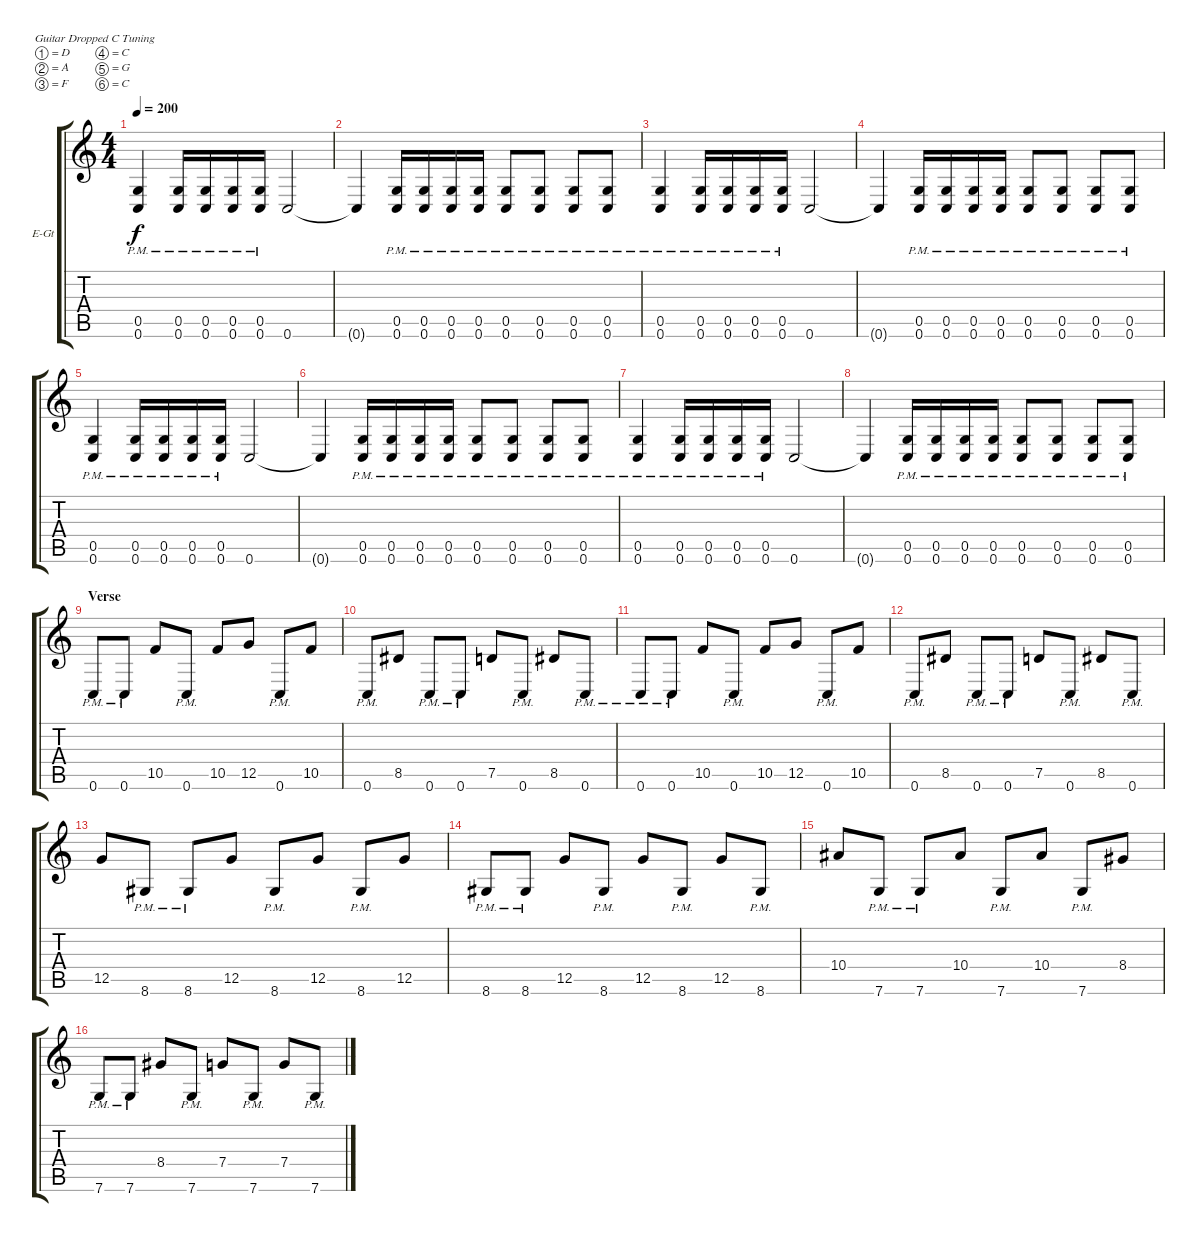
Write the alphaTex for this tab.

\defaultSystemsLayout 4
\bracketExtendMode groupsimilarinstruments
\firstSystemTrackNameOrientation horizontal
\otherSystemsTrackNameOrientation horizontal
\track ("Guitar 1" "E-Gt") {instrument distortionguitar}
\staff {score tabs}
\tuning (D4 A3 F3 C3 G2 C2)
\ts (4 4)
\tempo 200
\clef g2
\ks c
(0.6{pm} 0.5{pm}).4{dy f} (0.6{pm} 0.5{pm}).16 (0.6{pm} 0.5{pm}).16 (0.6{pm} 0.5{pm}).16 (0.6{pm} 0.5{pm}).16 0.6.2 |
0.6{t}.4 (0.6{pm} 0.5{pm}).16 (0.6{pm} 0.5{pm}).16 (0.6{pm} 0.5{pm}).16 (0.6{pm} 0.5{pm}).16 (0.6{pm} 0.5{pm}).8 (0.6{pm} 0.5{pm}).8 (0.6{pm} 0.5{pm}).8 (0.6{pm} 0.5{pm}).8 |
(0.6{pm} 0.5{pm}).4 (0.6{pm} 0.5{pm}).16 (0.6{pm} 0.5{pm}).16 (0.6{pm} 0.5{pm}).16 (0.6{pm} 0.5{pm}).16 0.6.2 |
0.6{t}.4 (0.6{pm} 0.5{pm}).16 (0.6{pm} 0.5{pm}).16 (0.6{pm} 0.5{pm}).16 (0.6{pm} 0.5{pm}).16 (0.6{pm} 0.5{pm}).8 (0.6{pm} 0.5{pm}).8 (0.6{pm} 0.5{pm}).8 (0.6{pm} 0.5{pm}).8 |
(0.6{pm} 0.5{pm}).4 (0.6{pm} 0.5{pm}).16 (0.6{pm} 0.5{pm}).16 (0.6{pm} 0.5{pm}).16 (0.6{pm} 0.5{pm}).16 0.6.2 |
0.6{t}.4 (0.6{pm} 0.5{pm}).16 (0.6{pm} 0.5{pm}).16 (0.6{pm} 0.5{pm}).16 (0.6{pm} 0.5{pm}).16 (0.6{pm} 0.5{pm}).8 (0.6{pm} 0.5{pm}).8 (0.6{pm} 0.5{pm}).8 (0.6{pm} 0.5{pm}).8 |
(0.6{pm} 0.5{pm}).4 (0.6{pm} 0.5{pm}).16 (0.6{pm} 0.5{pm}).16 (0.6{pm} 0.5{pm}).16 (0.6{pm} 0.5{pm}).16 0.6.2 |
0.6{t}.4 (0.6{pm} 0.5{pm}).16 (0.6{pm} 0.5{pm}).16 (0.6{pm} 0.5{pm}).16 (0.6{pm} 0.5{pm}).16 (0.6{pm} 0.5{pm}).8 (0.6{pm} 0.5{pm}).8 (0.6{pm} 0.5{pm}).8 (0.6{pm} 0.5{pm}).8 |
\section ("" "Verse")
0.6{pm}.8 0.6{pm}.8 10.5.8 0.6{pm}.8 10.5.8 12.5.8 0.6{pm}.8 10.5.8 |
0.6{pm}.8 8.5.8 0.6{pm}.8 0.6{pm}.8 7.5.8 0.6{pm}.8 8.5.8 0.6{pm}.8 |
0.6{pm}.8 0.6{pm}.8 10.5.8 0.6{pm}.8 10.5.8 12.5.8 0.6{pm}.8 10.5.8 |
0.6{pm}.8 8.5.8 0.6{pm}.8 0.6{pm}.8 7.5.8 0.6{pm}.8 8.5.8 0.6{pm}.8 |
12.5.8 8.6{pm}.8 8.6{pm}.8 12.5.8 8.6{pm}.8 12.5.8 8.6{pm}.8 12.5.8 |
8.6{pm}.8 8.6{pm}.8 12.5.8 8.6{pm}.8 12.5.8 8.6{pm}.8 12.5.8 8.6{pm}.8 |
10.4.8 7.6{pm}.8 7.6{pm}.8 10.4.8 7.6{pm}.8 10.4.8 7.6{pm}.8 8.4.8 |
7.6{pm}.8 7.6{pm}.8 8.4.8 7.6{pm}.8 7.4.8 7.6{pm}.8 7.4.8 7.6{pm}.8
